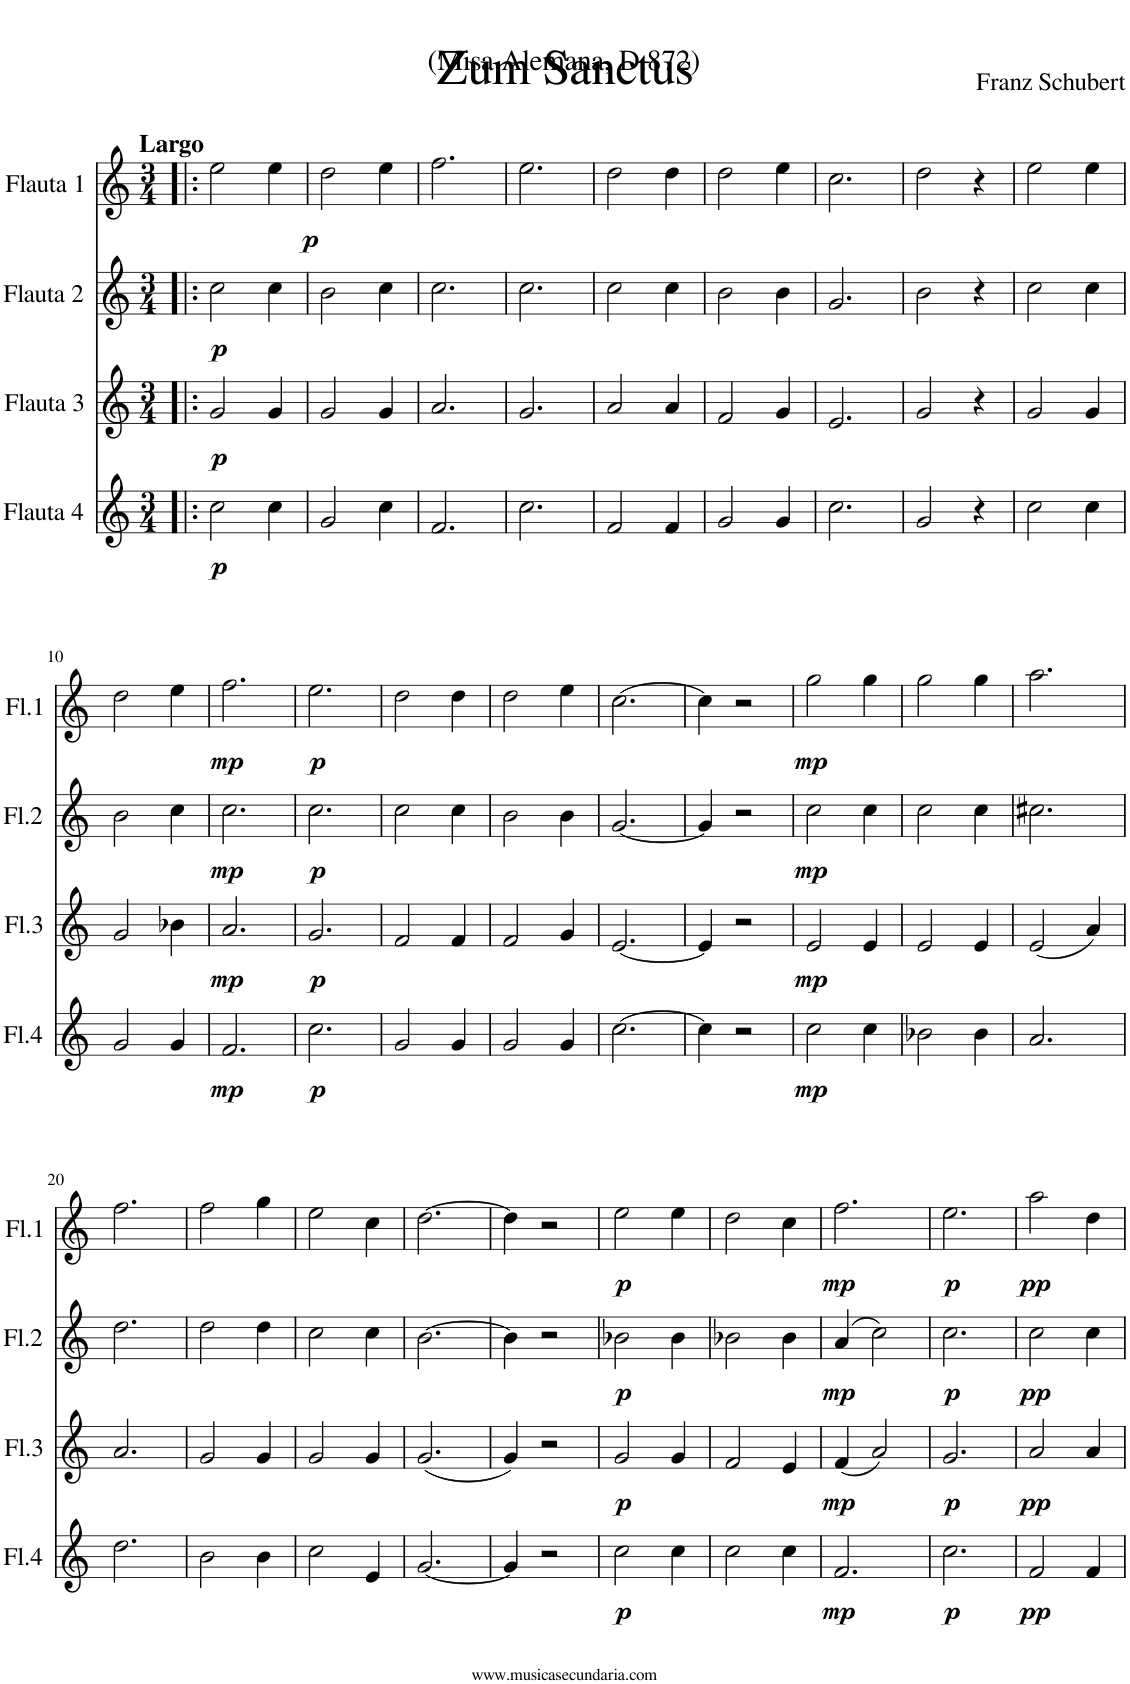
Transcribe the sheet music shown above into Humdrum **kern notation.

**kern	**dynam	**kern	**dynam	**kern	**dynam	**kern	**dynam
*part4	*part4	*part3	*part3	*part2	*part2	*part1	*part1
*staff4	*staff4	*staff3	*staff3	*staff2	*staff2	*staff1	*staff1
*I"Flauta 4	*	*I"Flauta 3	*	*I"Flauta 2	*	*I"Flauta 1	*
*I'Fl.4	*	*I'Fl.3	*	*I'Fl.2	*	*I'Fl.1	*
*clefG2	*	*clefG2	*	*clefG2	*	*clefG2	*
*k[]	*	*k[]	*	*k[]	*	*k[]	*
*M3/4	*	*M3/4	*	*M3/4	*	*M3/4	*
=1!|:	=1!|:	=1!|:	=1!|:	=1!|:	=1!|:	=1!|:	=1!|:
!	!	!	!	!	!	!LO:TX:a:B:t=Largo	!
!	!LO:DY:b	!	!LO:DY:b	!	!LO:DY:b	!	!LO:DY:b
2cc\	p	2g/	p	2cc\	p	2ee\	p
4cc\	.	4g/	.	4cc\	.	4ee\	.
=2	=2	=2	=2	=2	=2	=2	=2
2g/	.	2g/	.	2b\	.	2dd\	.
4cc\	.	4g/	.	4cc\	.	4ee\	.
=3	=3	=3	=3	=3	=3	=3	=3
2.f/	.	2.a/	.	2.cc\	.	2.ff\	.
=4	=4	=4	=4	=4	=4	=4	=4
2.cc\	.	2.g/	.	2.cc\	.	2.ee\	.
=5	=5	=5	=5	=5	=5	=5	=5
2f/	.	2a/	.	2cc\	.	2dd\	.
4f/	.	4a/	.	4cc\	.	4dd\	.
=6	=6	=6	=6	=6	=6	=6	=6
2g/	.	2f/	.	2b\	.	2dd\	.
4g/	.	4g/	.	4b\	.	4ee\	.
=7	=7	=7	=7	=7	=7	=7	=7
2.cc\	.	2.e/	.	2.g/	.	2.cc\	.
=8	=8	=8	=8	=8	=8	=8	=8
2g/	.	2g/	.	2b\	.	2dd\	.
4r	.	4r	.	4r	.	4r	.
=9	=9	=9	=9	=9	=9	=9	=9
2cc\	.	2g/	.	2cc\	.	2ee\	.
4cc\	.	4g/	.	4cc\	.	4ee\	.
!!LO:LB:g=z
=10	=10	=10	=10	=10	=10	=10	=10
2g/	.	2g/	.	2b\	.	2dd\	.
4g/	.	4b-X\	.	4cc\	.	4ee\	.
=11	=11	=11	=11	=11	=11	=11	=11
!	!LO:DY:b	!	!LO:DY:b	!	!LO:DY:b	!	!LO:DY:b
2.f/	mp	2.a/	mp	2.cc\	mp	2.ff\	mp
=12	=12	=12	=12	=12	=12	=12	=12
!	!LO:DY:b	!	!LO:DY:b	!	!LO:DY:b	!	!LO:DY:b
2.cc\	p	2.g/	p	2.cc\	p	2.ee\	p
=13	=13	=13	=13	=13	=13	=13	=13
2g/	.	2f/	.	2cc\	.	2dd\	.
4g/	.	4f/	.	4cc\	.	4dd\	.
=14	=14	=14	=14	=14	=14	=14	=14
2g/	.	2f/	.	2b\	.	2dd\	.
4g/	.	4g/	.	4b\	.	4ee\	.
=15	=15	=15	=15	=15	=15	=15	=15
[2.cc\	.	[2.e/	.	[2.g/	.	[2.cc\	.
=16	=16	=16	=16	=16	=16	=16	=16
4cc\]	.	4e/]	.	4g/]	.	4cc\]	.
2r	.	2r	.	2r	.	2r	.
=17	=17	=17	=17	=17	=17	=17	=17
!	!LO:DY:b	!	!LO:DY:b	!	!LO:DY:b	!	!LO:DY:b
2cc\	mp	2e/	mp	2cc\	mp	2gg\	mp
4cc\	.	4e/	.	4cc\	.	4gg\	.
=18	=18	=18	=18	=18	=18	=18	=18
2b-X\	.	2e/	.	2cc\	.	2gg\	.
4b-\	.	4e/	.	4cc\	.	4gg\	.
=19	=19	=19	=19	=19	=19	=19	=19
2.a/	.	(2e/	.	2.cc#X\	.	2.aa\	.
.	.	4a/)	.	.	.	.	.
!!LO:LB:g=z
=20	=20	=20	=20	=20	=20	=20	=20
2.dd\	.	2.a/	.	2.dd\	.	2.ff\	.
=21	=21	=21	=21	=21	=21	=21	=21
2b\	.	2g/	.	2dd\	.	2ff\	.
4b\	.	4g/	.	4dd\	.	4gg\	.
=22	=22	=22	=22	=22	=22	=22	=22
2cc\	.	2g/	.	2cc\	.	2ee\	.
4e/	.	4g/	.	4cc\	.	4cc\	.
=23	=23	=23	=23	=23	=23	=23	=23
[2.g/	.	(2.g/	.	[2.b\	.	[2.dd\	.
=24	=24	=24	=24	=24	=24	=24	=24
4g/]	.	4g/)	.	4b\]	.	4dd\]	.
2r	.	2r	.	2r	.	2r	.
=25	=25	=25	=25	=25	=25	=25	=25
!	!LO:DY:b	!	!LO:DY:b	!	!LO:DY:b	!	!LO:DY:b
2cc\	p	2g/	p	2b-X\	p	2ee\	p
4cc\	.	4g/	.	4b-\	.	4ee\	.
=26	=26	=26	=26	=26	=26	=26	=26
2cc\	.	2f/	.	2b-X\	.	2dd\	.
4cc\	.	4e/	.	4b-\	.	4cc\	.
=27	=27	=27	=27	=27	=27	=27	=27
!	!LO:DY:b	!	!LO:DY:b	!	!LO:DY:b	!	!LO:DY:b
2.f/	mp	(4f/	mp	(4a/	mp	2.ff\	mp
.	.	2a/)	.	2cc\)	.	.	.
=28	=28	=28	=28	=28	=28	=28	=28
!	!LO:DY:b	!	!LO:DY:b	!	!LO:DY:b	!	!LO:DY:b
2.cc\	p	2.g/	p	2.cc\	p	2.ee\	p
=29	=29	=29	=29	=29	=29	=29	=29
!	!LO:DY:b	!	!LO:DY:b	!	!LO:DY:b	!	!LO:DY:b
2f/	pp	2a/	pp	2cc\	pp	2aa\	pp
4f/	.	4a/	.	4cc\	.	4dd\	.
=	=	=	=	=	=	=	=
*-	*-	*-	*-	*-	*-	*-	*-
